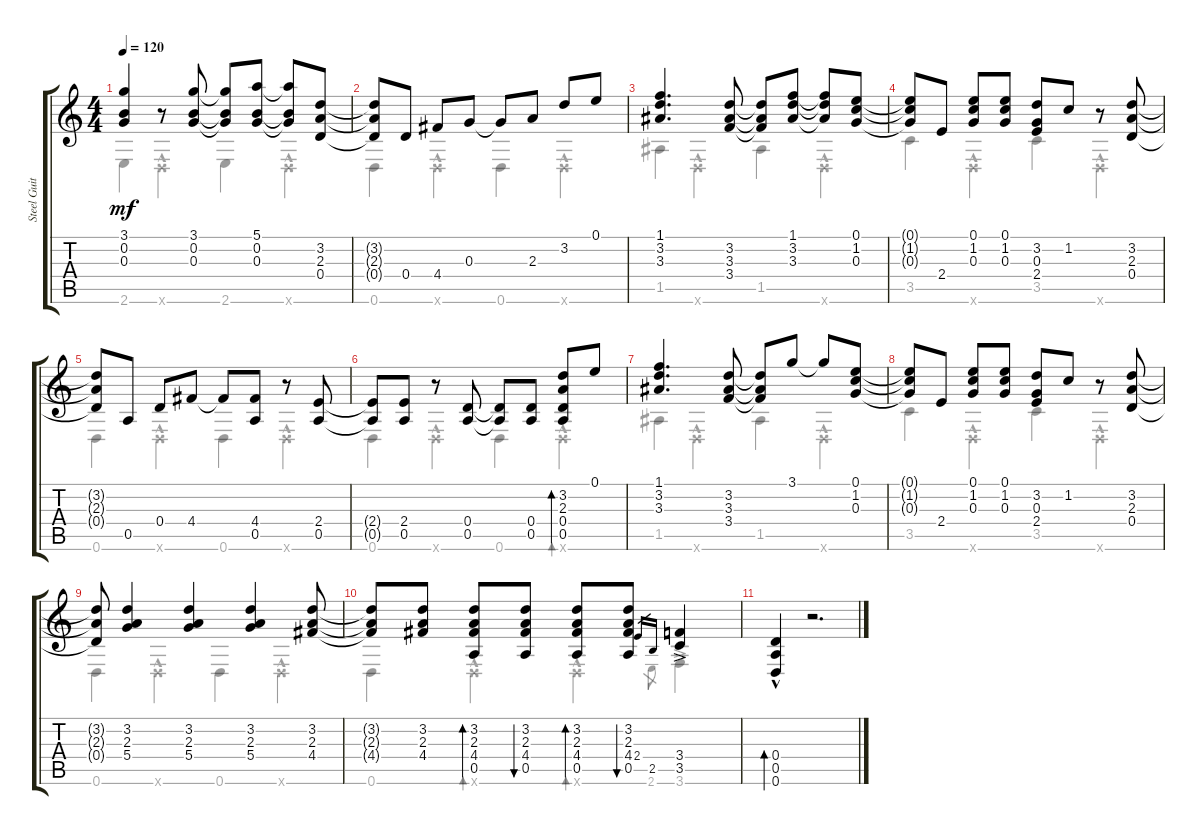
\track ("Steel Guitar" "Steel Guit") {instrument acousticguitarsteel}
\staff {score tabs}
\tuning (E4 B3 G3 D3 A2 D2) {hide}
\voice
\ts (4 4)
\tempo 120
\clef g2
\ks c
(3.1 0.2 0.3).4{dy mf} r.8 (3.1 0.2 0.3).8 (3.1{t} 0.2{t} 0.3{t}).8 (5.1 0.2 0.3).8 (5.1{t} 0.2{t} 0.3{t}).8 (3.2 2.3 0.4).8 |
(3.2{t} 2.3{t} 0.4{t}).8 0.4.8 4.4.8 0.3.8 0.3{t}.8 2.3.8 3.2.8 0.1.8 |
(1.1 3.2 3.3).4{d} (3.2 3.3 3.4).8 (3.2{t} 3.3{t} 3.4{t}).8 (1.1 3.2 3.3).8 (1.1{t} 3.2{t} 3.3{t}).8 (0.1 1.2 0.3).8 |
(0.1{t} 1.2{t} 0.3{t}).8 2.4.8 (0.1 1.2 0.3).8 (0.1 1.2 0.3).8 (3.2 0.3 2.4).8 1.2.8 r.8 (3.2 2.3 0.4).8 |
(3.2{t} 2.3{t} 0.4{t}).8 0.5.8 0.4.8 4.4.8 4.4{t}.8 (4.4 0.5).8 r.8 (2.4 0.5).8 |
(2.4{t} 0.5{t}).8 (2.4 0.5).8 r.8 (0.4 0.5).8 (0.4{t} 0.5{t}).8 (0.4 0.5).8 (3.2 2.3 0.4 0.5).8{bd 30} 0.1.8 |
(1.1 3.2 3.3).4{d} (3.2 3.3 3.4).8 (3.2{t} 3.3{t} 3.4{t}).8 3.1.8 3.1{t}.8 (0.1 1.2 0.3).8 |
(0.1{t} 1.2{t} 0.3{t}).8 2.4.8 (0.1 1.2 0.3).8 (0.1 1.2 0.3).8 (3.2 0.3 2.4).8 1.2.8 r.8 (3.2 2.3 0.4).8 |
(3.2{t} 2.3{t} 0.4{t}).8 (3.2 2.3 5.4).4 (3.2 2.3 5.4).4 (3.2 2.3 5.4).4 (3.2 2.3 4.4).8 |
(3.2{t} 2.3{t} 4.4{t}).8 (3.2 2.3 4.4).8 (3.2 2.3 4.4 0.5).8{bd 30} (3.2 2.3 4.4 0.5).8{bu 30} (3.2 2.3 4.4 0.5).8{bd 30} (3.2 2.3 4.4 0.5).8{bu 30} 2.4.16{gr} 2.5.16{gr} (3.4{ac} 3.5).4 |
(0.4{hac} 0.5{hac} 0.6{hac}).4{bd 30} r.2{d}
\voice
\clef g2
\ottava regular
\simile none
\ks c
2.6.4{dy mf} 0.6{hac x}.4 2.6.4 0.6{hac x}.4 |
0.6.4 0.6{hac x}.4 0.6.4 0.6{hac x}.4 |
1.5.4 0.6{hac x}.4 1.5.4 0.6{hac x}.4 |
3.5.4 0.6{hac x}.4 3.5.4 0.6{hac x}.4 |
0.6.4 0.6{hac x}.4 0.6.4 0.6{hac x}.4 |
0.6.4 0.6{hac x}.4 0.6.4 0.6{hac x}.4{bd 30} |
1.5.4 0.6{hac x}.4 1.5.4 0.6{hac x}.4 |
3.5.4 0.6{hac x}.4 3.5.4 0.6{hac x}.4 |
0.6.4 0.6{hac x}.4 0.6.4 0.6{hac x}.4 |
0.6.4 0.6{hac x}.4{bd 30} 0.6{hac x}.4{bd 30} 2.6.8{gr} 3.6{ac}.4 |
